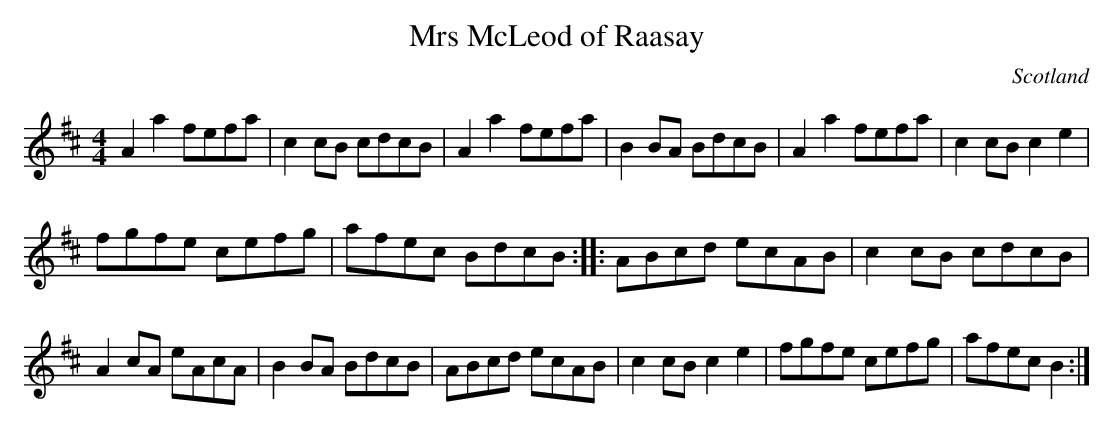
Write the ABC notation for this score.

X:1
T:Mrs McLeod of Raasay
O:Scotland
M:4/4
K:Amix
A2a2 fefa|c2cB cdcB|A2a2 fefa|B2BA BdcB|\
A2a2 fefa|c2cB c2e2|
fgfe cefg|afec BdcB::\
ABcd ecAB|c2cB cdcB|
A2cA eAcA|B2BA BdcB|\
ABcd ecAB|c2cB c2e2|fgfe cefg|afec B2:|
